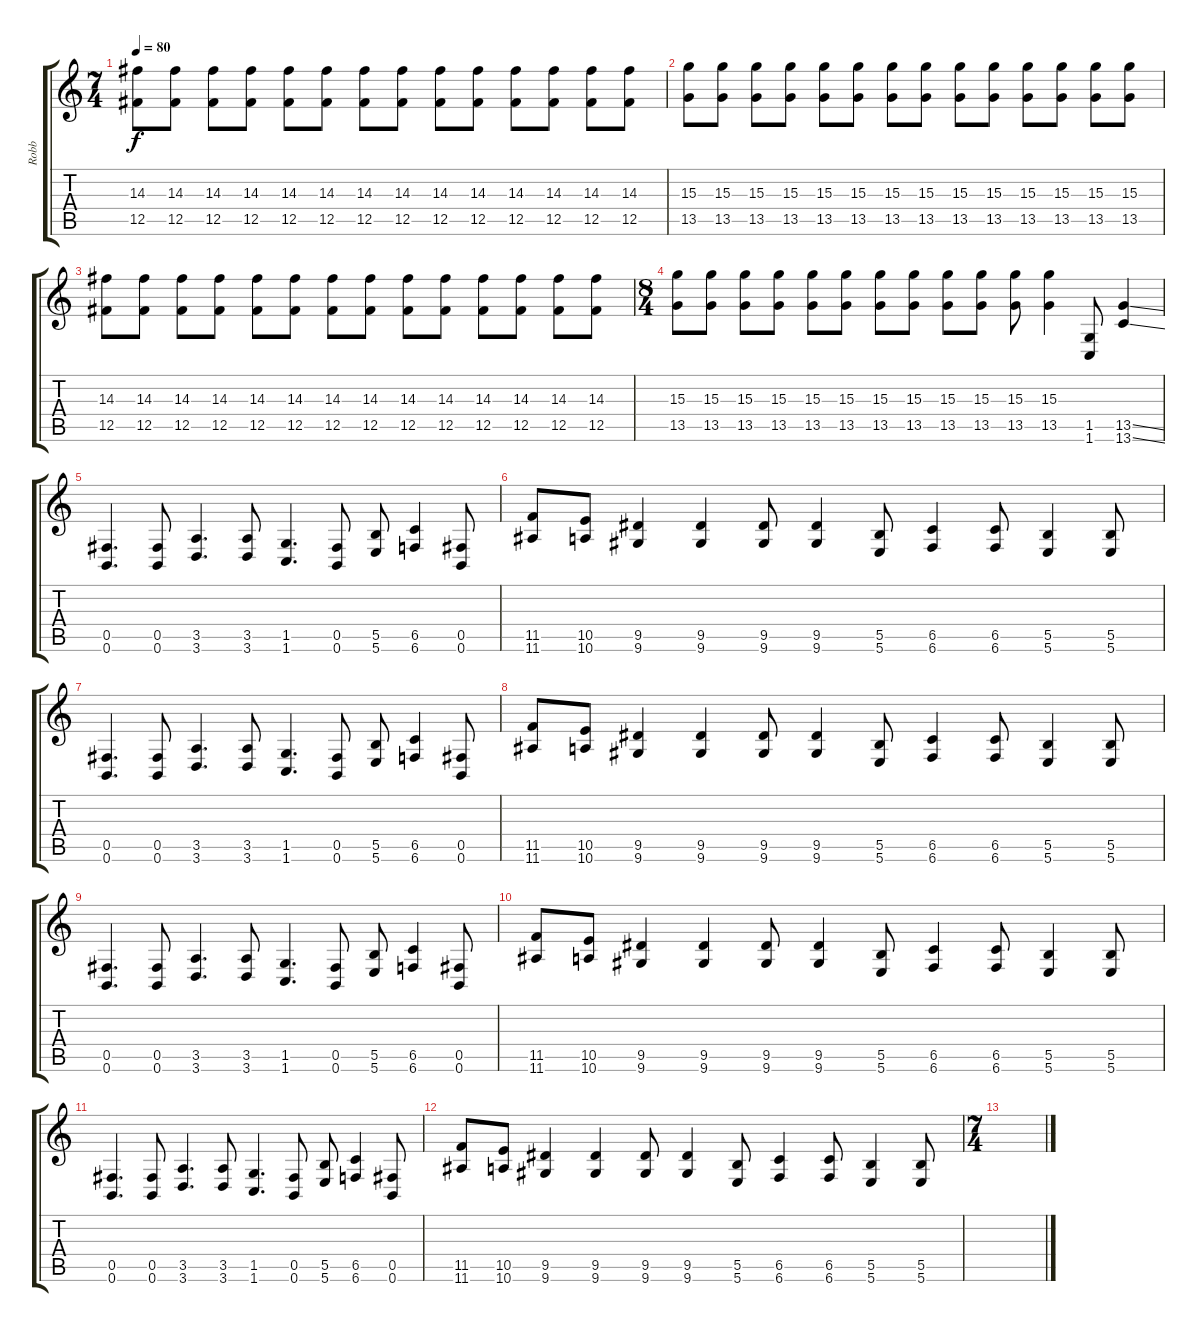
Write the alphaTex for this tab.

\track ("Robb" "Robb") {instrument distortionguitar}
\staff {score tabs}
\tuning (Db4 Ab3 E3 B2 Gb2 B1) {hide}
\ts (7 4)
\tempo 80
\clef g2
\ks c
(14.3 12.5).8{dy f} (14.3 12.5).8 (14.3 12.5).8 (14.3 12.5).8 (14.3 12.5).8 (14.3 12.5).8 (14.3 12.5).8 (14.3 12.5).8 (14.3 12.5).8 (14.3 12.5).8 (14.3 12.5).8 (14.3 12.5).8 (14.3 12.5).8 (14.3 12.5).8 |
(15.3 13.5).8 (15.3 13.5).8 (15.3 13.5).8 (15.3 13.5).8 (15.3 13.5).8 (15.3 13.5).8 (15.3 13.5).8 (15.3 13.5).8 (15.3 13.5).8 (15.3 13.5).8 (15.3 13.5).8 (15.3 13.5).8 (15.3 13.5).8 (15.3 13.5).8 |
(14.3 12.5).8 (14.3 12.5).8 (14.3 12.5).8 (14.3 12.5).8 (14.3 12.5).8 (14.3 12.5).8 (14.3 12.5).8 (14.3 12.5).8 (14.3 12.5).8 (14.3 12.5).8 (14.3 12.5).8 (14.3 12.5).8 (14.3 12.5).8 (14.3 12.5).8 |
\ts (8 4)
(15.3 13.5).8 (15.3 13.5).8 (15.3 13.5).8 (15.3 13.5).8 (15.3 13.5).8 (15.3 13.5).8 (15.3 13.5).8 (15.3 13.5).8 (15.3 13.5).8 (15.3 13.5).8 (15.3 13.5).8 (15.3 13.5).4 (1.5 1.6).8 (13.5{ss} 13.6{ss}).4 |
(0.5 0.6).4{d} (0.5 0.6).8 (3.5 3.6).4{d} (3.5 3.6).8 (1.5 1.6).4{d} (0.5 0.6).8 (5.5 5.6).8 (6.5 6.6).4 (0.5 0.6).8 |
(11.5 11.6).8 (10.5 10.6).8 (9.5 9.6).4 (9.5 9.6).4 (9.5 9.6).8 (9.5 9.6).4 (5.5 5.6).8 (6.5 6.6).4 (6.5 6.6).8 (5.5 5.6).4 (5.5 5.6).8 |
(0.5 0.6).4{d} (0.5 0.6).8 (3.5 3.6).4{d} (3.5 3.6).8 (1.5 1.6).4{d} (0.5 0.6).8 (5.5 5.6).8 (6.5 6.6).4 (0.5 0.6).8 |
(11.5 11.6).8 (10.5 10.6).8 (9.5 9.6).4 (9.5 9.6).4 (9.5 9.6).8 (9.5 9.6).4 (5.5 5.6).8 (6.5 6.6).4 (6.5 6.6).8 (5.5 5.6).4 (5.5 5.6).8 |
(0.5 0.6).4{d} (0.5 0.6).8 (3.5 3.6).4{d} (3.5 3.6).8 (1.5 1.6).4{d} (0.5 0.6).8 (5.5 5.6).8 (6.5 6.6).4 (0.5 0.6).8 |
(11.5 11.6).8 (10.5 10.6).8 (9.5 9.6).4 (9.5 9.6).4 (9.5 9.6).8 (9.5 9.6).4 (5.5 5.6).8 (6.5 6.6).4 (6.5 6.6).8 (5.5 5.6).4 (5.5 5.6).8 |
(0.5 0.6).4{d} (0.5 0.6).8 (3.5 3.6).4{d} (3.5 3.6).8 (1.5 1.6).4{d} (0.5 0.6).8 (5.5 5.6).8 (6.5 6.6).4 (0.5 0.6).8 |
(11.5 11.6).8 (10.5 10.6).8 (9.5 9.6).4 (9.5 9.6).4 (9.5 9.6).8 (9.5 9.6).4 (5.5 5.6).8 (6.5 6.6).4 (6.5 6.6).8 (5.5 5.6).4 (5.5 5.6).8 |
\ts (7 4)
